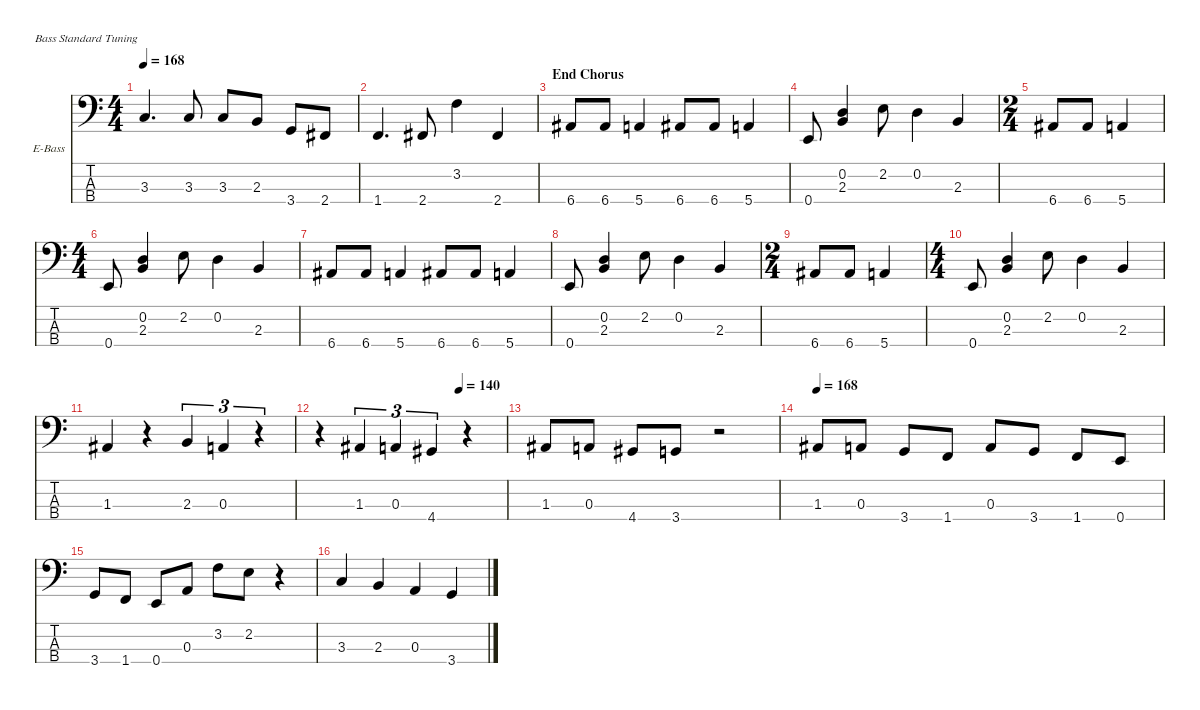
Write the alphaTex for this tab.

\hideDynamics
\bracketExtendMode nobrackets
\firstSystemTrackNameOrientation horizontal
\otherSystemsTrackNameOrientation horizontal
\track ("Bass" "E-Bass") {instrument electricbasspick}
\staff {score tabs}
\tuning (G2 D2 A1 E1)
\ts (4 4)
\tempo 168
\clef f4
\ks c
3.3.4{d dy fff} 3.3.8 3.3.8 2.3.8 3.4.8 2.4{acc #}.8 |
1.4.4{d} 2.4{acc #}.8 3.2.4 2.4{acc #}.4 |
\section ("" "End Chorus")
6.4{acc #}.8{dy f} 6.4{acc #}.8 5.4.4 6.4{acc #}.8 6.4{acc #}.8 5.4.4 |
0.4.8{dy fff} (0.2 2.3).4{dy f} 2.2.8{dy fff} 0.2.4 2.3.4 |
\ts (2 4)
6.4{acc #}.8{dy f} 6.4{acc #}.8 5.4.4 |
\ts (4 4)
0.4.8{dy fff} (0.2 2.3).4{dy f} 2.2.8{dy fff} 0.2.4 2.3.4 |
6.4{acc #}.8{dy f} 6.4{acc #}.8 5.4.4 6.4{acc #}.8 6.4{acc #}.8 5.4.4 |
0.4.8{dy fff} (0.2 2.3).4{dy f} 2.2.8{dy fff} 0.2.4 2.3.4 |
\ts (2 4)
6.4{acc #}.8{dy f} 6.4{acc #}.8 5.4.4 |
\ts (4 4)
0.4.8{dy fff} (0.2 2.3).4{dy f} 2.2.8{dy fff} 0.2.4 2.3.4 |
1.3{acc #}.4 r.4 2.3.4{tu (3 2)} 0.3.4{tu (3 2)} r.4{tu (3 2)} |
\tempo (140 0.75)
r.4 1.3{acc #}.4{tu (3 2)} 0.3.4{tu (3 2)} 4.4{acc #}.4{tu (3 2)} r.4 |
1.3{acc #}.8 0.3.8 4.4{acc #}.8 3.4.8 r.2 |
\tempo 168
1.3{acc #}.8 0.3.8 3.4.8 1.4.8 0.3.8 3.4.8 1.4.8 0.4.8 |
3.4.8 1.4.8 0.4.8 0.3.8 3.2.8 2.2.8 r.4 |
3.3.4 2.3.4 0.3.4 3.4.4
